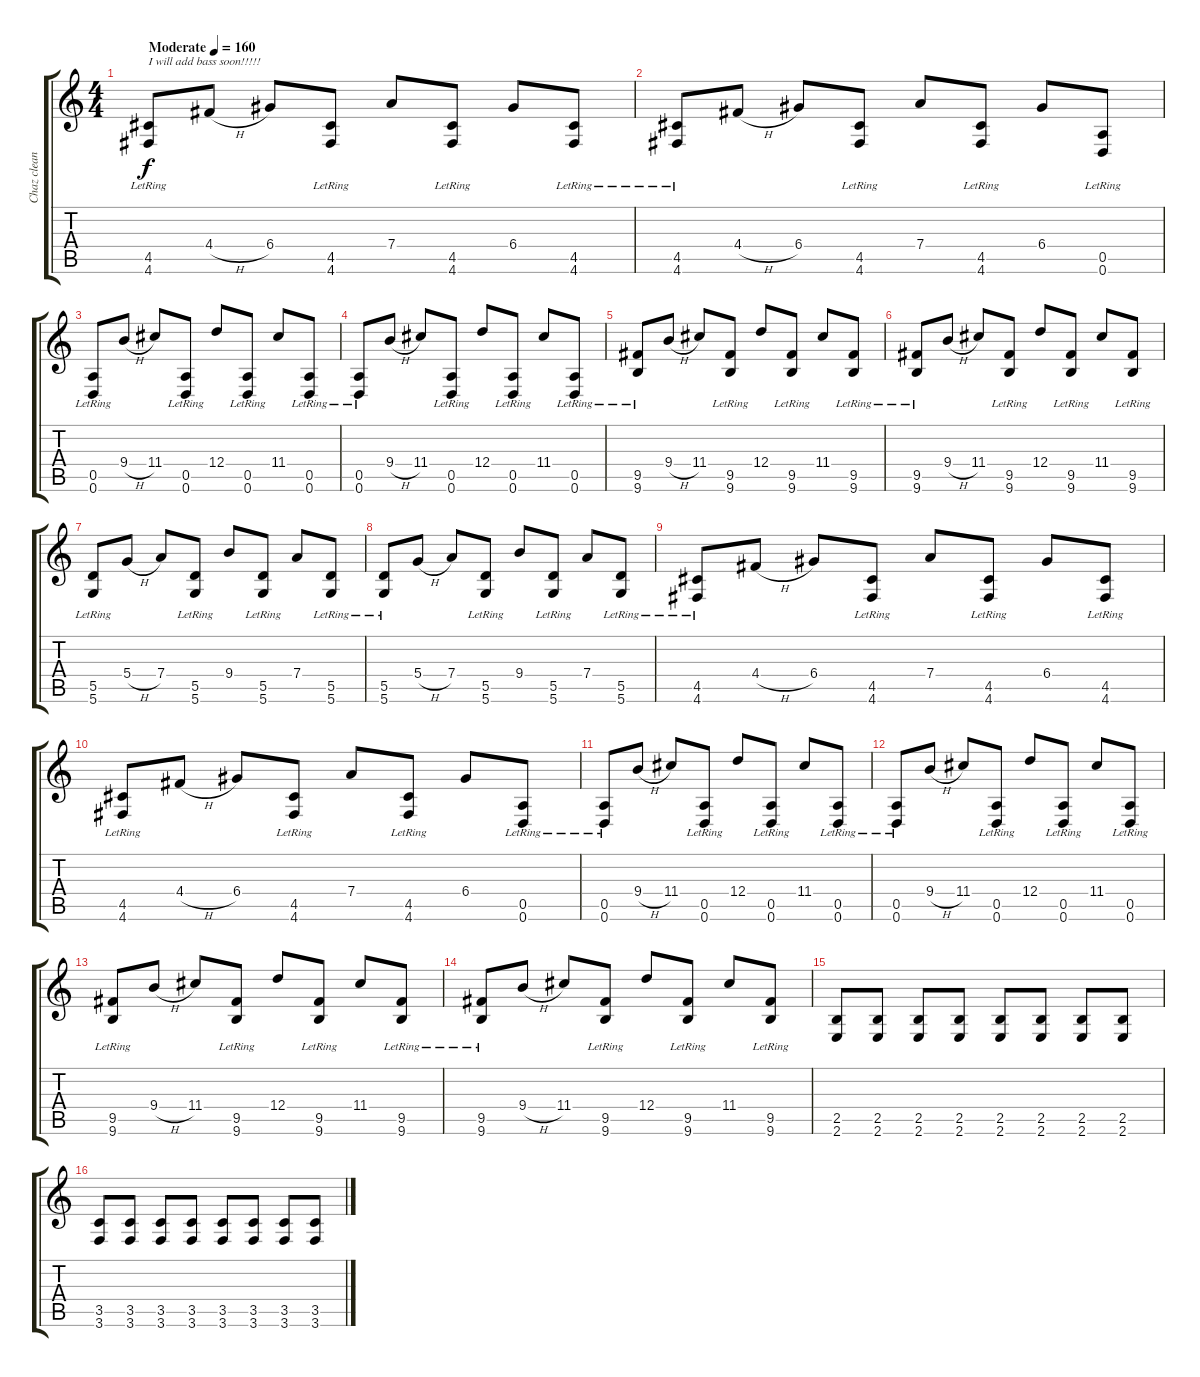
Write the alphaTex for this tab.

\track ("Chaz clean" "Chaz clean") {instrument electricguitarjazz}
\staff {score tabs}
\tuning (E4 B3 G3 D3 A2 D2) {hide}
\ts (4 4)
\tempo (160 "Moderate")
\clef g2
\ks c
(4.5{lr} 4.6{lr}).8{txt "I will add bass soon!!!!!" dy f instrument electricguitarjazz} 4.4{h}.8 6.4.8 (4.5{lr} 4.6{lr}).8 7.4.8 (4.5{lr} 4.6{lr}).8 6.4.8 (4.5{lr} 4.6{lr}).8 |
(4.5{lr} 4.6{lr}).8 4.4{h}.8 6.4.8 (4.5{lr} 4.6{lr}).8 7.4.8 (4.5{lr} 4.6{lr}).8 6.4.8 (0.5{lr} 0.6{lr}).8 |
(0.5{lr} 0.6{lr}).8 9.4{h}.8 11.4.8 (0.5{lr} 0.6{lr}).8 12.4.8 (0.5{lr} 0.6{lr}).8 11.4.8 (0.5{lr} 0.6{lr}).8 |
(0.5{lr} 0.6{lr}).8 9.4{h}.8 11.4.8 (0.5{lr} 0.6{lr}).8 12.4.8 (0.5{lr} 0.6{lr}).8 11.4.8 (0.5{lr} 0.6{lr}).8 |
(9.5{lr} 9.6{lr}).8 9.4{h}.8 11.4.8 (9.5{lr} 9.6{lr}).8 12.4.8 (9.5{lr} 9.6{lr}).8 11.4.8 (9.5{lr} 9.6{lr}).8 |
(9.5{lr} 9.6{lr}).8 9.4{h}.8 11.4.8 (9.5{lr} 9.6{lr}).8 12.4.8 (9.5{lr} 9.6{lr}).8 11.4.8 (9.5{lr} 9.6{lr}).8 |
(5.5{lr} 5.6{lr}).8 5.4{h}.8 7.4.8 (5.5{lr} 5.6{lr}).8 9.4.8 (5.5{lr} 5.6{lr}).8 7.4.8 (5.5{lr} 5.6{lr}).8 |
(5.5{lr} 5.6{lr}).8 5.4{h}.8 7.4.8 (5.5{lr} 5.6{lr}).8 9.4.8 (5.5{lr} 5.6{lr}).8 7.4.8 (5.5{lr} 5.6{lr}).8 |
(4.5{lr} 4.6{lr}).8 4.4{h}.8 6.4.8 (4.5{lr} 4.6{lr}).8 7.4.8 (4.5{lr} 4.6{lr}).8 6.4.8 (4.5{lr} 4.6{lr}).8 |
(4.5{lr} 4.6{lr}).8 4.4{h}.8 6.4.8 (4.5{lr} 4.6{lr}).8 7.4.8 (4.5{lr} 4.6{lr}).8 6.4.8 (0.5{lr} 0.6{lr}).8 |
(0.5{lr} 0.6{lr}).8 9.4{h}.8 11.4.8 (0.5{lr} 0.6{lr}).8 12.4.8 (0.5{lr} 0.6{lr}).8 11.4.8 (0.5{lr} 0.6{lr}).8 |
(0.5{lr} 0.6{lr}).8 9.4{h}.8 11.4.8 (0.5{lr} 0.6{lr}).8 12.4.8 (0.5{lr} 0.6{lr}).8 11.4.8 (0.5{lr} 0.6{lr}).8 |
(9.5{lr} 9.6{lr}).8 9.4{h}.8 11.4.8 (9.5{lr} 9.6{lr}).8 12.4.8 (9.5{lr} 9.6{lr}).8 11.4.8 (9.5{lr} 9.6{lr}).8 |
(9.5{lr} 9.6{lr}).8 9.4{h}.8 11.4.8 (9.5{lr} 9.6{lr}).8 12.4.8 (9.5{lr} 9.6{lr}).8 11.4.8 (9.5{lr} 9.6{lr}).8 |
(2.5 2.6).8 (2.5 2.6).8 (2.5 2.6).8 (2.5 2.6).8 (2.5 2.6).8 (2.5 2.6).8 (2.5 2.6).8 (2.5 2.6).8 |
(3.5 3.6).8 (3.5 3.6).8 (3.5 3.6).8 (3.5 3.6).8 (3.5 3.6).8 (3.5 3.6).8 (3.5 3.6).8 (3.5 3.6).8
